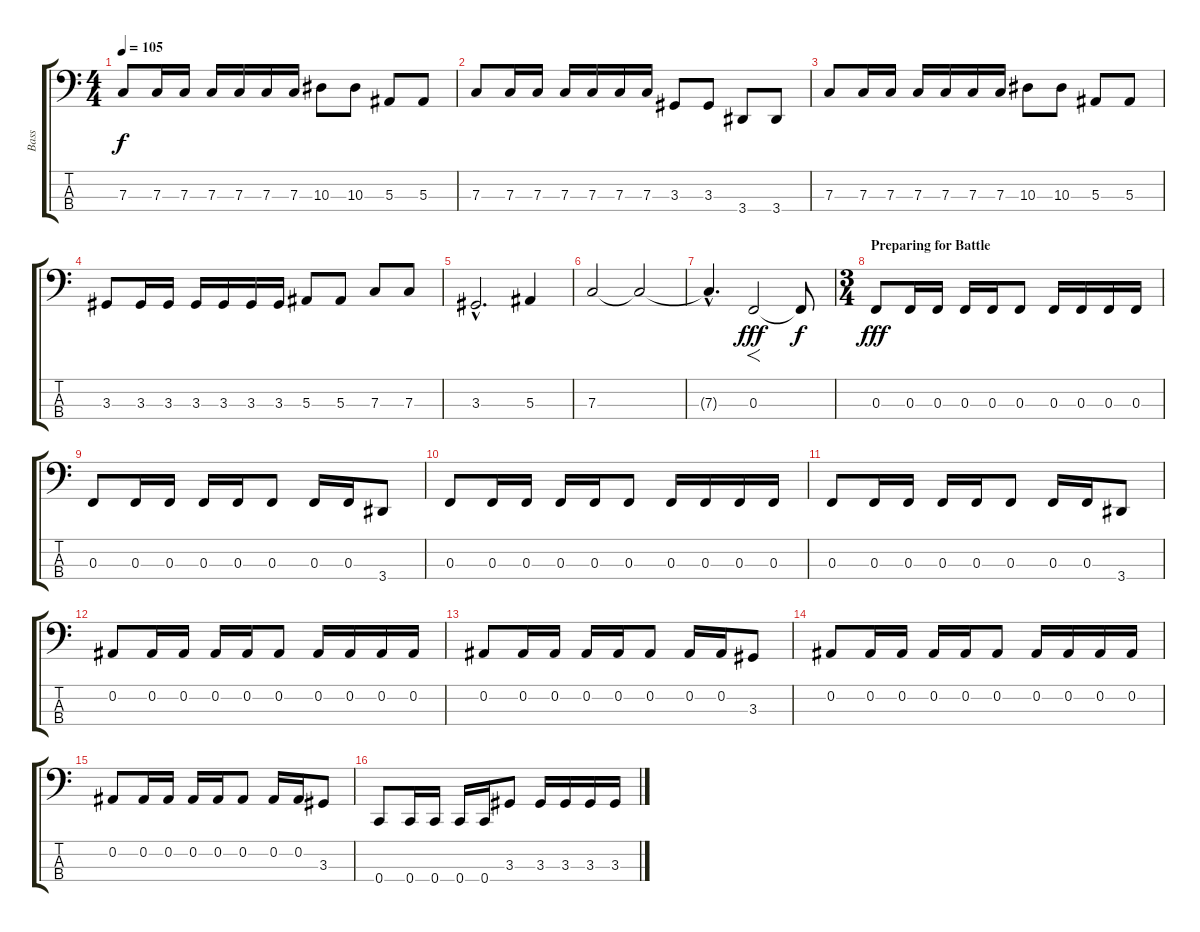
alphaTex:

\track ("Bass" "Bass") {instrument fretlessbass}
\staff {score tabs}
\tuning (Eb2 Bb1 F1 C1) {hide}
\ts (4 4)
\tempo 105
\clef f4
\ks c
7.3.8{dy f} 7.3.16 7.3.16 7.3.16 7.3.16 7.3.16 7.3.16 10.3.8 10.3.8 5.3.8 5.3.8 |
7.3.8 7.3.16 7.3.16 7.3.16 7.3.16 7.3.16 7.3.16 3.3.8 3.3.8 3.4.8 3.4.8 |
7.3.8 7.3.16 7.3.16 7.3.16 7.3.16 7.3.16 7.3.16 10.3.8 10.3.8 5.3.8 5.3.8 |
3.3.8 3.3.16 3.3.16 3.3.16 3.3.16 3.3.16 3.3.16 5.3.8 5.3.8 7.3.8 7.3.8 |
3.3{hac}.2{d} 5.3.4 |
7.3.2 7.3{t}.2{volume 0} |
7.3{hac t}.4{d} 0.3.2{f dy fff volume 13} 0.3{t}.8{dy f} |
\ts (3 4)
\section ("" "Preparing for Battle")
0.3.8{dy fff} 0.3.16 0.3.16 0.3.16 0.3.16 0.3.8 0.3.16 0.3.16 0.3.16 0.3.16 |
0.3.8 0.3.16 0.3.16 0.3.16 0.3.16 0.3.8 0.3.16 0.3.16 3.4.8 |
0.3.8 0.3.16 0.3.16 0.3.16 0.3.16 0.3.8 0.3.16 0.3.16 0.3.16 0.3.16 |
0.3.8 0.3.16 0.3.16 0.3.16 0.3.16 0.3.8 0.3.16 0.3.16 3.4.8 |
0.2.8 0.2.16 0.2.16 0.2.16 0.2.16 0.2.8 0.2.16 0.2.16 0.2.16 0.2.16 |
0.2.8 0.2.16 0.2.16 0.2.16 0.2.16 0.2.8 0.2.16 0.2.16 3.3.8 |
0.2.8 0.2.16 0.2.16 0.2.16 0.2.16 0.2.8 0.2.16 0.2.16 0.2.16 0.2.16 |
0.2.8 0.2.16 0.2.16 0.2.16 0.2.16 0.2.8 0.2.16 0.2.16 3.3.8 |
0.4.8 0.4.16 0.4.16 0.4.16 0.4.16 3.3.8 3.3.16 3.3.16 3.3.16 3.3.16
